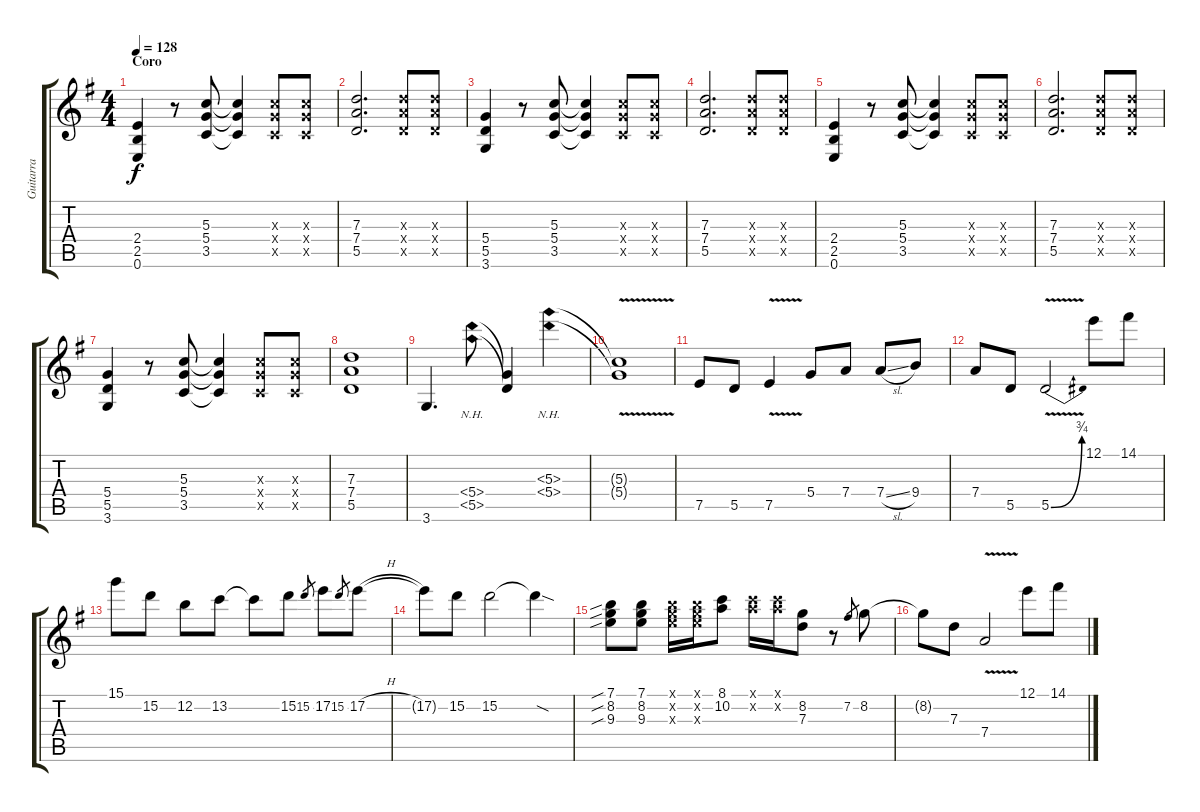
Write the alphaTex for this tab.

\track ("Guitarra" "Guitarra") {instrument distortionguitar}
\staff {score tabs}
\tuning (E4 B3 G3 D3 A2 E2) {hide}
\ts (4 4)
\section ("" "Coro")
\tempo 128
\clef g2
\ks g
(2.4 2.5 0.6).4{dy f} r.8 (5.3 5.4 3.5).8 (5.3{t} 5.4{t} 3.5{t}).4 (5.3{x} 5.4{x} 3.5{x}).8 (5.3{x} 5.4{x} 3.5{x}).8 |
(7.3 7.4 5.5).2{d} (7.3{x} 7.4{x} 5.5{x}).8 (7.3{x} 7.4{x} 5.5{x}).8 |
(5.4 5.5 3.6).4 r.8 (5.3 5.4 3.5).8 (5.3{t} 5.4{t} 3.5{t}).4 (5.3{x} 5.4{x} 3.5{x}).8 (5.3{x} 5.4{x} 3.5{x}).8 |
(7.3 7.4 5.5).2{d} (7.3{x} 7.4{x} 5.5{x}).8 (7.3{x} 7.4{x} 5.5{x}).8 |
(2.4 2.5 0.6).4 r.8 (5.3 5.4 3.5).8 (5.3{t} 5.4{t} 3.5{t}).4 (5.3{x} 5.4{x} 3.5{x}).8 (5.3{x} 5.4{x} 3.5{x}).8 |
(7.3 7.4 5.5).2{d} (7.3{x} 7.4{x} 5.5{x}).8 (7.3{x} 7.4{x} 5.5{x}).8 |
(5.4 5.5 3.6).4 r.8 (5.3 5.4 3.5).8 (5.3{t} 5.4{t} 3.5{t}).4 (5.3{x} 5.4{x} 3.5{x}).8 (5.3{x} 5.4{x} 3.5{x}).8 |
(7.3 7.4 5.5).1 |
3.6.4{d} (5.4{nh} 5.5{nh}).8 (5.4{t} 5.5{t}).4 (5.3{nh} 5.4{nh}).4 |
(5.3{v t} 5.4{v t}).1 |
7.5.8 5.5.8 7.5{v}.4 5.4.8 7.4.8 7.4{sl}.8 9.4.8 |
7.4.8 5.5.8 5.5{be (bend 0 0 60 3) v}.2 12.1.8 14.1.8 |
15.1.8 15.2.8 12.2.8 13.2.8 13.2{t}.8 15.2.8 15.2.8{gr} 17.2.8 15.2.8{gr} 17.2{h}.8 |
17.2{t}.8 15.2.8 15.2.2 15.2{sod t}.4 |
(7.1{sib} 8.2{sib} 9.3{sib}).8 (7.1 8.2 9.3).8 (7.1{x} 8.2{x} 9.3{x}).16 (7.1{x} 8.2{x} 9.3{x}).16 (8.1 10.2).8 (8.1{x} 10.2{x}).16 (8.1{x} 10.2{x}).16 (8.2 7.3).8 r.8 7.2.8{gr} 8.2.8 |
8.2{t}.8 7.3.8 7.4{v}.2 12.1.8 14.1.8
